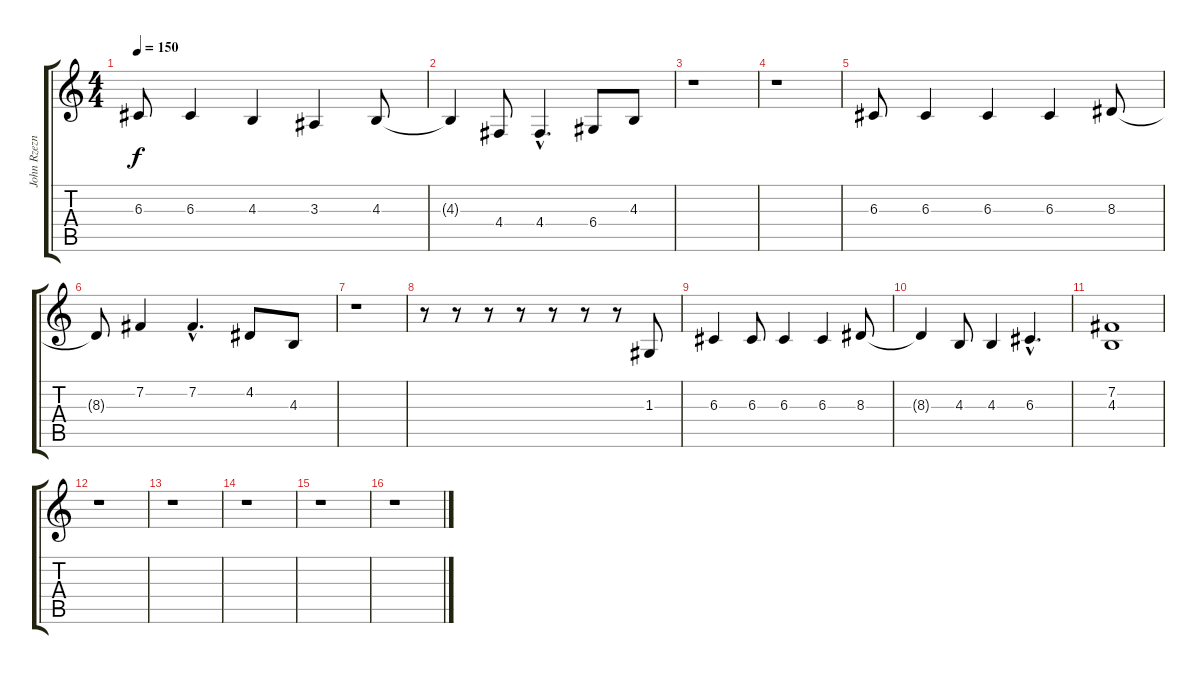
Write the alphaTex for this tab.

\track ("John Rzeznik - Lead Voice" "John Rzezn") {instrument electricgrandpiano}
\staff {score tabs}
\tuning (E4 B3 G3 D3 A2 E2) {hide}
\ts (4 4)
\tempo 150
\clef g2
\ks c
6.3.8{dy f} 6.3.4 4.3.4 3.3.4 4.3.8 |
4.3{t}.4 4.4.8 4.4{hac}.4{d} 6.4.8 4.3.8 |
r.1 |
r.1 |
6.3.8 6.3.4 6.3.4 6.3.4 8.3.8 |
8.3{t}.8 7.2.4 7.2{hac}.4{d} 4.2.8 4.3.8 |
r.1 |
r.8 r.8 r.8 r.8 r.8 r.8 r.8 1.3.8 |
6.3.4 6.3.8 6.3.4 6.3.4 8.3.8 |
8.3{t}.4 4.3.8 4.3.4 6.3{hac}.4{d} |
(7.2 4.3).1 |
r.1 |
r.1 |
r.1 |
r.1 |
r.1
